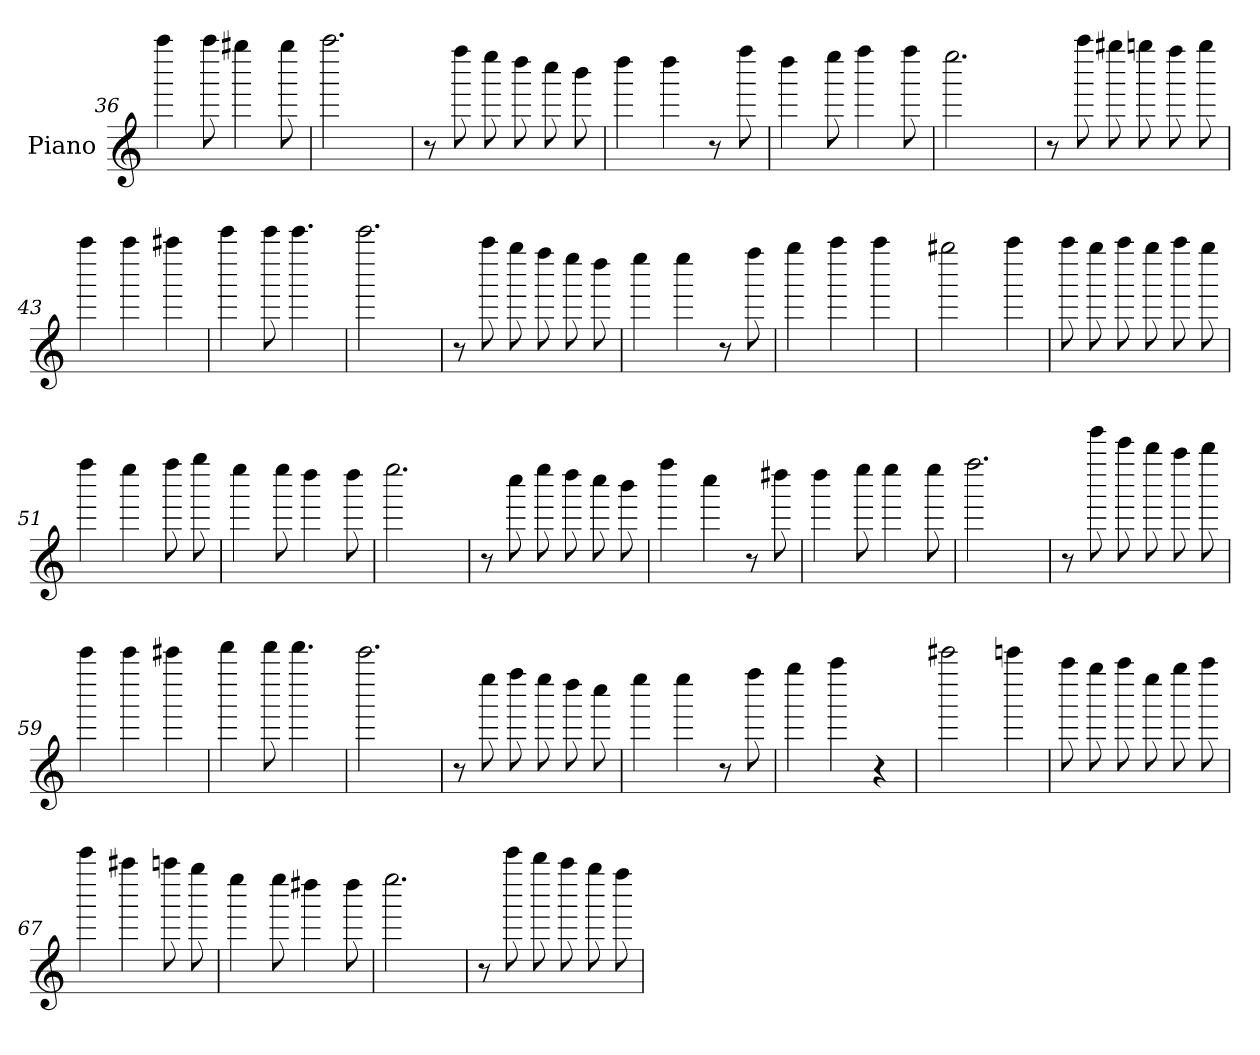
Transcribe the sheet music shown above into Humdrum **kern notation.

**kern
*part1
*staff1
*I"Piano
*I'Pno.
=36
4aaaa
8aaaa
4gggg#
8gggg#
=37
2.aaaa
=38
8r
8ffff
8eeee
8dddd
8cccc
8bbb
=39
4dddd
4dddd
8r
8ffff
=40
4dddd
8eeee
4ffff
8ffff
=41
2.eeee
=42
8r
8aaaa
8gggg#
8gggg
8ffff
8gggg
=43
4aaaa
4aaaa
4aaaa#
=44
4ccccc
8ccccc
4.ccccc
=45
2.ccccc
=46
8r
8aaaa
8gggg
8ffff
8eeee
8dddd
=47
4eeee
4eeee
8r
8ffff
=48
4gggg
4aaaa
4aaaa
=49
2gggg#
4aaaa
=50
8aaaa
8gggg
8aaaa
8gggg
8aaaa
8gggg
=51
4ffff
4eeee
8ffff
8gggg
=52
4eeee
8eeee
4dddd
8dddd
=53
2.eeee
=54
8r
8cccc
8eeee
8dddd
8cccc
8bbb
=55
4ffff
4cccc
8r
8dddd#
=56
4dddd
8eeee
4eeee
8eeee
=57
2.ffff
=58
8r
8eeeee
8ccccc
8bbbb
8aaaa
8bbbb
=59
4ccccc
4ccccc
4ccccc#
=60
4ddddd
8ddddd
4.ddddd
=61
2.ccccc
=62
8r
8eeee
8ffff
8eeee
8dddd
8cccc
=63
4eeee
4eeee
8r
8ffff
=64
4gggg
4aaaa
4r
=65
2ccccc#
4ccccc
=66
8aaaa
8gggg
8aaaa
8eeee
8gggg
8aaaa
=67
4ccccc
4aaaa#
8aaaa
8gggg
=68
4eeee
8eeee
4dddd#
8dddd#
=69
2.eeee
=70
8r
8ccccc
8bbbb
8aaaa
8gggg
8ffff
=
*-
